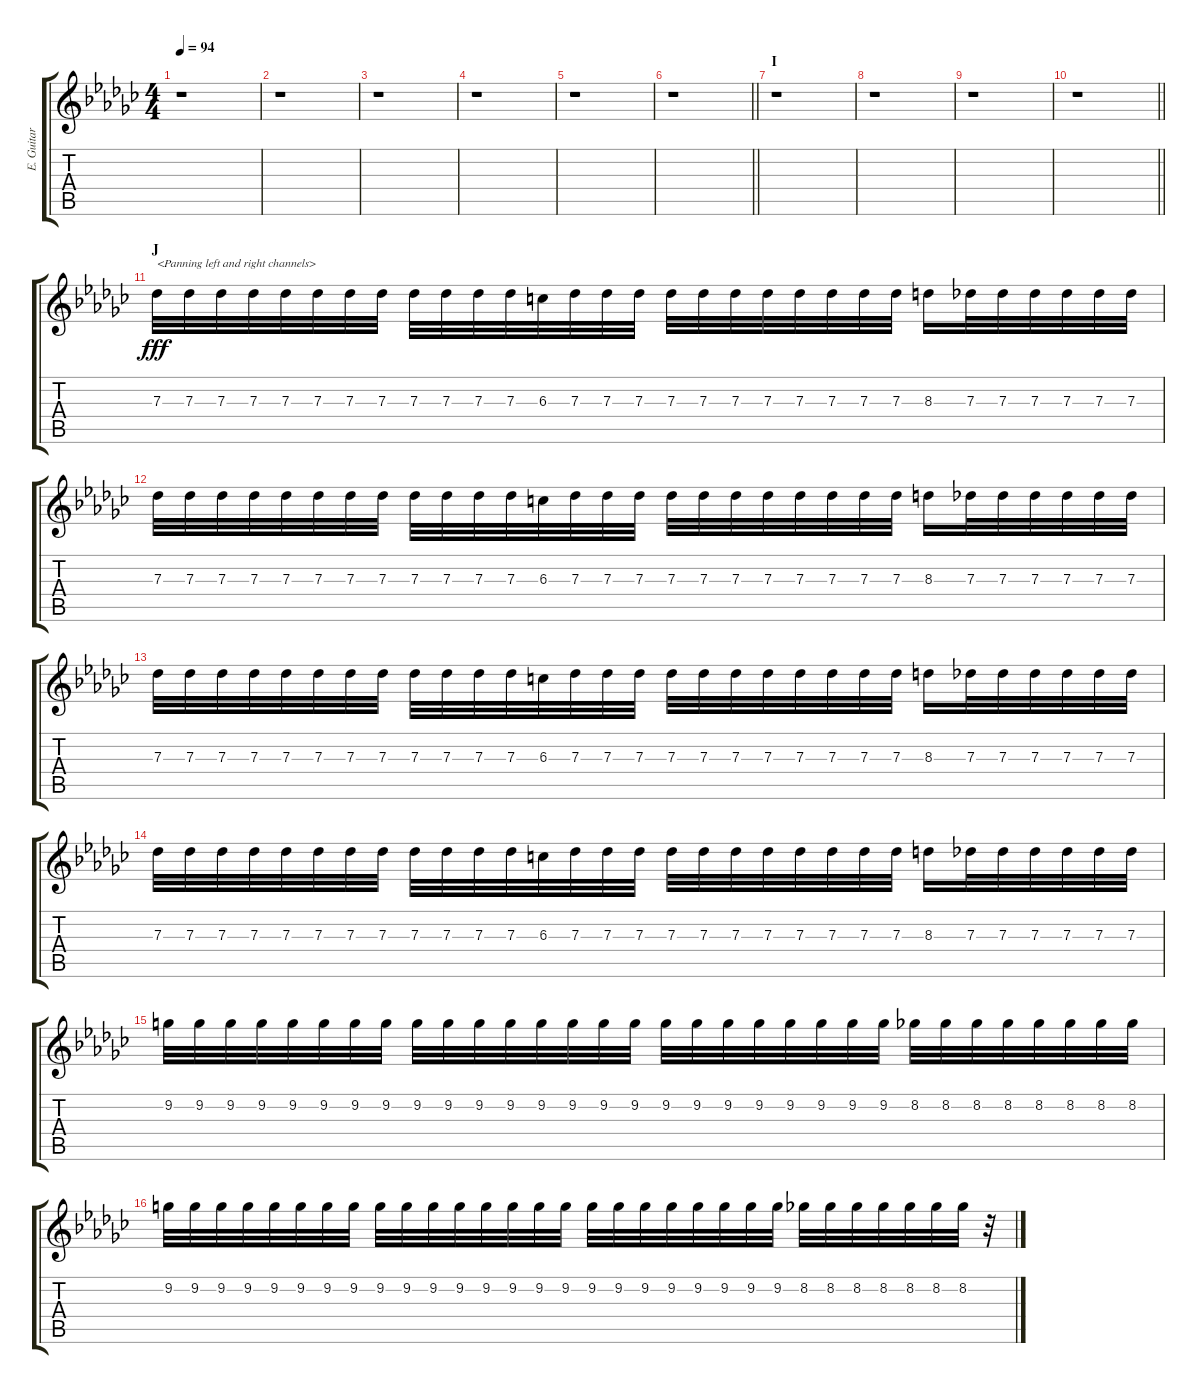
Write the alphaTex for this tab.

\track ("E. Guitar III" "E. Guitar ") {instrument overdrivenguitar}
\staff {score tabs}
\tuning (Eb4 Bb3 Gb3 Db3 Ab2 Db2) {hide}
\ts (4 4)
\tempo 94
\clef g2
\ks gb
r.1{dy fff} |
r.1 |
r.1 |
r.1 |
r.1 |
\barLineRight lightlight
r.1 |
\section ("" "I")
r.1 |
r.1 |
r.1 |
\barLineRight lightlight
r.1 |
\section ("" "J")
7.3.32{txt "<Panning left and right channels>"} 7.3.32 7.3.32 7.3.32 7.3.32 7.3.32 7.3.32 7.3.32 7.3.32 7.3.32 7.3.32 7.3.32 6.3.32 7.3.32 7.3.32 7.3.32 7.3.32 7.3.32 7.3.32 7.3.32 7.3.32 7.3.32 7.3.32 7.3.32 8.3.16 7.3.32 7.3.32 7.3.32 7.3.32 7.3.32 7.3.32 |
7.3.32 7.3.32 7.3.32 7.3.32 7.3.32 7.3.32 7.3.32 7.3.32 7.3.32 7.3.32 7.3.32 7.3.32 6.3.32 7.3.32 7.3.32 7.3.32 7.3.32 7.3.32 7.3.32 7.3.32 7.3.32 7.3.32 7.3.32 7.3.32 8.3.16 7.3.32 7.3.32 7.3.32 7.3.32 7.3.32 7.3.32 |
7.3.32 7.3.32 7.3.32 7.3.32 7.3.32 7.3.32 7.3.32 7.3.32 7.3.32 7.3.32 7.3.32 7.3.32 6.3.32 7.3.32 7.3.32 7.3.32 7.3.32 7.3.32 7.3.32 7.3.32 7.3.32 7.3.32 7.3.32 7.3.32 8.3.16 7.3.32 7.3.32 7.3.32 7.3.32 7.3.32 7.3.32 |
7.3.32 7.3.32 7.3.32 7.3.32 7.3.32 7.3.32 7.3.32 7.3.32 7.3.32 7.3.32 7.3.32 7.3.32 6.3.32 7.3.32 7.3.32 7.3.32 7.3.32 7.3.32 7.3.32 7.3.32 7.3.32 7.3.32 7.3.32 7.3.32 8.3.16 7.3.32 7.3.32 7.3.32 7.3.32 7.3.32 7.3.32 |
9.2.32 9.2.32 9.2.32 9.2.32 9.2.32 9.2.32 9.2.32 9.2.32 9.2.32 9.2.32 9.2.32 9.2.32 9.2.32 9.2.32 9.2.32 9.2.32 9.2.32 9.2.32 9.2.32 9.2.32 9.2.32 9.2.32 9.2.32 9.2.32 8.2.32 8.2.32 8.2.32 8.2.32 8.2.32 8.2.32 8.2.32 8.2.32 |
9.2.32 9.2.32 9.2.32 9.2.32 9.2.32 9.2.32 9.2.32 9.2.32 9.2.32 9.2.32 9.2.32 9.2.32 9.2.32 9.2.32 9.2.32 9.2.32 9.2.32 9.2.32 9.2.32 9.2.32 9.2.32 9.2.32 9.2.32 9.2.32 8.2.32 8.2.32 8.2.32 8.2.32 8.2.32 8.2.32 8.2.32 r.32
